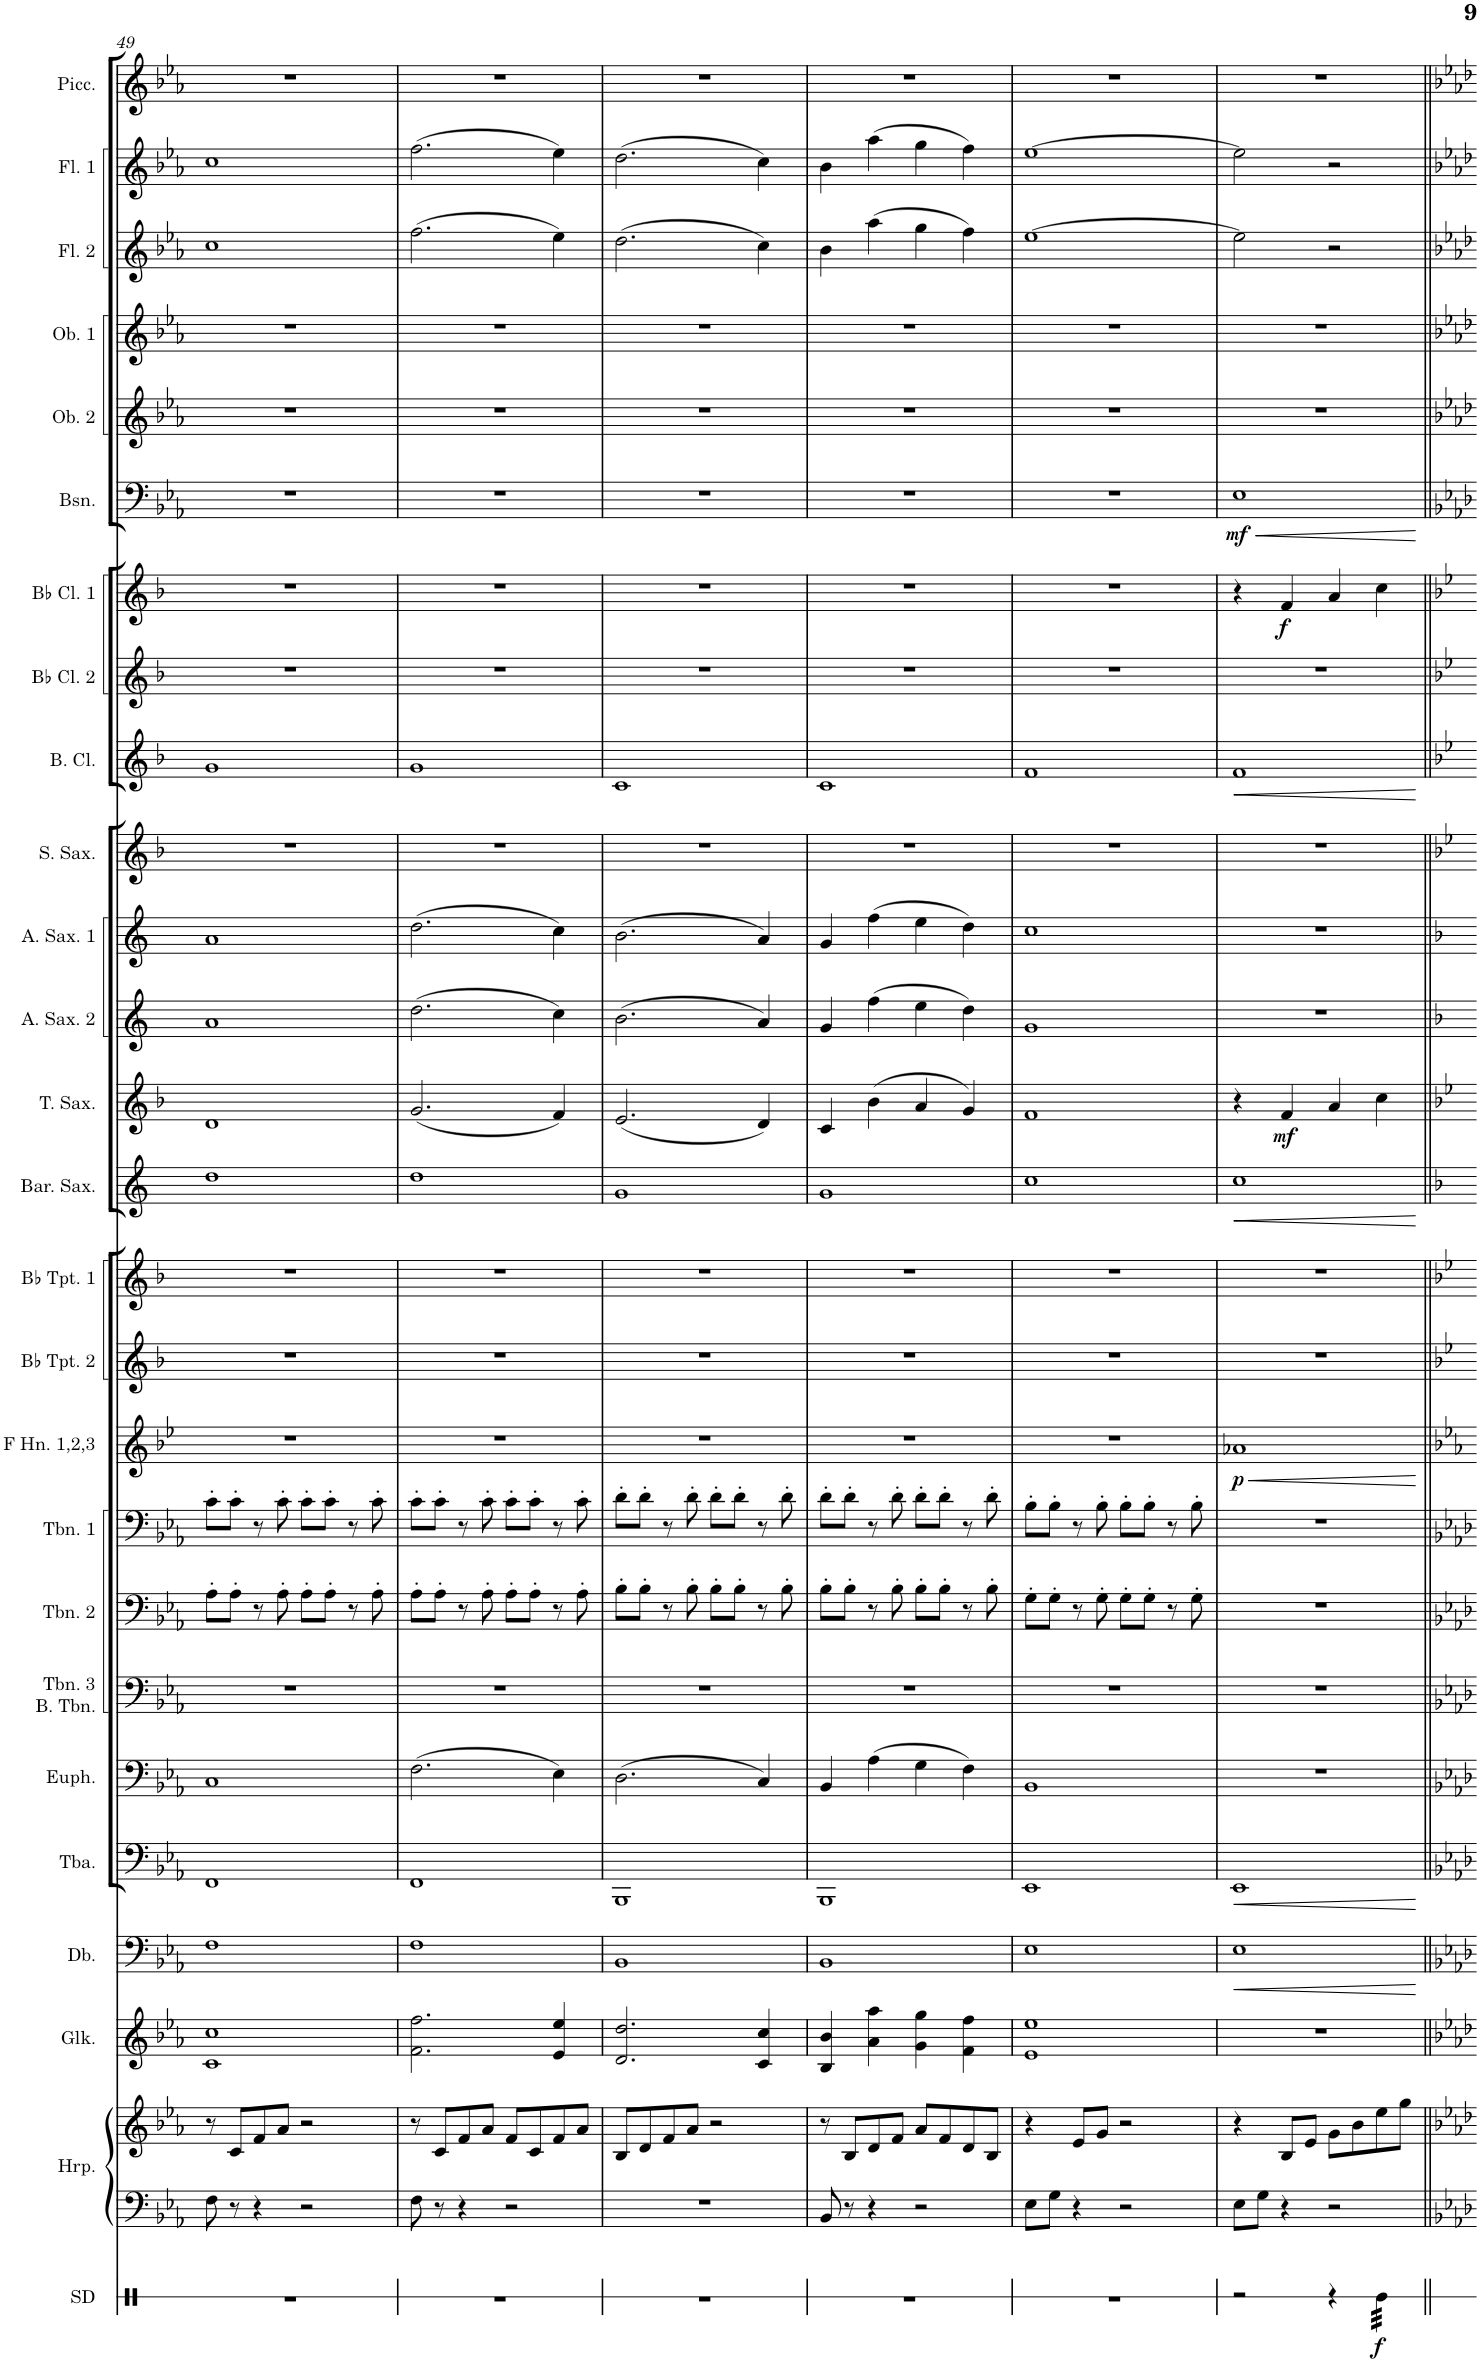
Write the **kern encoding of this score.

**kern	**dynam	**kern	**kern	**kern	**kern	**dynam	**kern	**dynam	**kern	**kern	**kern	**kern	**kern	**dynam	**kern	**kern	**kern	**dynam	**kern	**dynam	**kern	**kern	**kern	**kern	**dynam	**kern	**kern	**dynam	**kern	**dynam	**kern	**kern	**kern	**kern	**kern
*part26	*part26	*part25	*part25	*part24	*part23	*part23	*part22	*part22	*part21	*part20	*part19	*part18	*part17	*part17	*part16	*part15	*part14	*part14	*part13	*part13	*part12	*part11	*part10	*part9	*part9	*part8	*part7	*part7	*part6	*part6	*part5	*part4	*part3	*part2	*part1
*staff27	*staff27	*staff26	*staff25	*staff24	*staff23	*staff23	*staff22	*staff22	*staff21	*staff20	*staff19	*staff18	*staff17	*staff17	*staff16	*staff15	*staff14	*staff14	*staff13	*staff13	*staff12	*staff11	*staff10	*staff9	*staff9	*staff8	*staff7	*staff7	*staff6	*staff6	*staff5	*staff4	*staff3	*staff2	*staff1
*I"Snare Drum	*	*I"Harp	*	*I"Glockenspiel	*I"Double Bass	*	*I"Tuba	*	*I"Euphonium	*I"Trombone 3 &amp; Bass Trombone	*I"Trombone 2	*I"Trombone 1	*I"F Horn 1,2,3	*	*I"Bb Trumpet 2	*I"Bb Trumpet 1	*I"Baritone Saxophone	*	*I"Tenor Saxophone	*	*I"Alto Saxophone 2	*I"Alto Saxophone 1	*I"Soprano Saxophone	*I"Bass Clarinet	*	*I"Bb Clarinet 2	*I"Bb Clarinet 1	*	*I"Bassoon	*	*I"Oboe 2	*I"Oboe 1	*I"Flute 2	*I"Flute 1	*I"Piccolo
*I'SD	*	*I'Hrp.	*	*I'Glk.	*I'Db.	*	*I'Tba.	*	*I'Euph.	*I'Tbn. 3 B. Tbn.	*I'Tbn. 2	*I'Tbn. 1	*I'F Hn. 1,2,3	*	*I'Bb Tpt. 2	*I'Bb Tpt. 1	*I'Bar. Sax.	*	*I'T. Sax.	*	*I'A. Sax. 2	*I'A. Sax. 1	*I'S. Sax.	*I'B. Cl.	*	*I'Bb Cl. 2	*I'Bb Cl. 1	*	*I'Bsn.	*	*I'Ob. 2	*I'Ob. 1	*I'Fl. 2	*I'Fl. 1	*I'Picc.
!!LO:PB:g=z
*clefX	*	*clefF4	*clefG2	*clefG2	*clefF4	*	*clefF4	*	*clefF4	*clefF4	*clefF4	*clefF4	*clefG2	*	*clefG2	*clefG2	*clefG2	*	*clefG2	*	*clefG2	*clefG2	*clefG2	*clefG2	*	*clefG2	*clefG2	*	*clefF4	*	*clefG2	*clefG2	*clefG2	*clefG2	*clefG2
*	*	*	*	*Trd-14c-24	*Trd7c12	*	*	*	*	*	*	*	*Trd4c7	*	*Trd1c2	*Trd1c2	*Trd12c21	*	*Trd8c14	*	*Trd5c9	*Trd5c9	*Trd1c2	*Trd8c14	*	*Trd1c2	*Trd1c2	*	*	*	*	*	*	*	*Trd-7c-12
*k[]	*	*k[b-e-a-]	*k[b-e-a-]	*k[b-e-a-]	*k[b-e-a-]	*	*k[b-e-a-]	*	*k[b-e-a-]	*k[b-e-a-]	*k[b-e-a-]	*k[b-e-a-]	*k[b-e-]	*	*k[b-]	*k[b-]	*k[]	*	*k[b-]	*	*k[]	*k[]	*k[b-]	*k[b-]	*	*k[b-]	*k[b-]	*	*k[b-e-a-]	*	*k[b-e-a-]	*k[b-e-a-]	*k[b-e-a-]	*k[b-e-a-]	*k[b-e-a-]
*M4/4	*	*M4/4	*M4/4	*M4/4	*M4/4	*	*M4/4	*	*M4/4	*M4/4	*M4/4	*M4/4	*M4/4	*	*M4/4	*M4/4	*M4/4	*	*M4/4	*	*M4/4	*M4/4	*M4/4	*M4/4	*	*M4/4	*M4/4	*	*M4/4	*	*M4/4	*M4/4	*M4/4	*M4/4	*M4/4
=49	=49	=49	=49	=49	=49	=49	=49	=49	=49	=49	=49	=49	=49	=49	=49	=49	=49	=49	=49	=49	=49	=49	=49	=49	=49	=49	=49	=49	=49	=49	=49	=49	=49	=49	=49
1r	.	8F\	8r	1c 1cc	1F	.	1FF	.	1C	1r	8A-'\L	8c'\L	1r	.	1r	1r	1dd	.	1d	.	1a	1a	1r	1g	.	1r	1r	.	1r	.	1r	1r	1cc	1cc	1r
.	.	8r	8c/L	.	.	.	.	.	.	.	8A-'\J	8c'\J	.	.	.	.	.	.	.	.	.	.	.	.	.	.	.	.	.	.	.	.	.	.	.
.	.	4r	8f/	.	.	.	.	.	.	.	8r	8r	.	.	.	.	.	.	.	.	.	.	.	.	.	.	.	.	.	.	.	.	.	.	.
.	.	.	8a-/J	.	.	.	.	.	.	.	8A-'\	8c'\	.	.	.	.	.	.	.	.	.	.	.	.	.	.	.	.	.	.	.	.	.	.	.
.	.	2r	2r	.	.	.	.	.	.	.	8A-'\L	8c'\L	.	.	.	.	.	.	.	.	.	.	.	.	.	.	.	.	.	.	.	.	.	.	.
.	.	.	.	.	.	.	.	.	.	.	8A-'\J	8c'\J	.	.	.	.	.	.	.	.	.	.	.	.	.	.	.	.	.	.	.	.	.	.	.
.	.	.	.	.	.	.	.	.	.	.	8r	8r	.	.	.	.	.	.	.	.	.	.	.	.	.	.	.	.	.	.	.	.	.	.	.
.	.	.	.	.	.	.	.	.	.	.	8A-'\	8c'\	.	.	.	.	.	.	.	.	.	.	.	.	.	.	.	.	.	.	.	.	.	.	.
=50	=50	=50	=50	=50	=50	=50	=50	=50	=50	=50	=50	=50	=50	=50	=50	=50	=50	=50	=50	=50	=50	=50	=50	=50	=50	=50	=50	=50	=50	=50	=50	=50	=50	=50	=50
1r	.	8F\	8r	2.f\ 2.ff\	1F	.	1FF	.	(2.F\	1r	8A-'\L	8c'\L	1r	.	1r	1r	1dd	.	(2.g/	.	(2.dd\	(2.dd\	1r	1g	.	1r	1r	.	1r	.	1r	1r	(2.ff\	(2.ff\	1r
.	.	8r	8c/L	.	.	.	.	.	.	.	8A-'\J	8c'\J	.	.	.	.	.	.	.	.	.	.	.	.	.	.	.	.	.	.	.	.	.	.	.
.	.	4r	8f/	.	.	.	.	.	.	.	8r	8r	.	.	.	.	.	.	.	.	.	.	.	.	.	.	.	.	.	.	.	.	.	.	.
.	.	.	8a-/J	.	.	.	.	.	.	.	8A-'\	8c'\	.	.	.	.	.	.	.	.	.	.	.	.	.	.	.	.	.	.	.	.	.	.	.
.	.	2r	8f/L	.	.	.	.	.	.	.	8A-'\L	8c'\L	.	.	.	.	.	.	.	.	.	.	.	.	.	.	.	.	.	.	.	.	.	.	.
.	.	.	8c/	.	.	.	.	.	.	.	8A-'\J	8c'\J	.	.	.	.	.	.	.	.	.	.	.	.	.	.	.	.	.	.	.	.	.	.	.
.	.	.	8f/	4e-/ 4ee-/	.	.	.	.	4E-\)	.	8r	8r	.	.	.	.	.	.	4f/)	.	4cc\)	4cc\)	.	.	.	.	.	.	.	.	.	.	4ee-\)	4ee-\)	.
.	.	.	8a-/J	.	.	.	.	.	.	.	8A-'\	8c'\	.	.	.	.	.	.	.	.	.	.	.	.	.	.	.	.	.	.	.	.	.	.	.
=51	=51	=51	=51	=51	=51	=51	=51	=51	=51	=51	=51	=51	=51	=51	=51	=51	=51	=51	=51	=51	=51	=51	=51	=51	=51	=51	=51	=51	=51	=51	=51	=51	=51	=51	=51
1r	.	1r	8B-/L	2.d/ 2.dd/	1BB-	.	1BBB-	.	(2.D\	1r	8B-'\L	8d'\L	1r	.	1r	1r	1g	.	(2.e/	.	(2.b\	(2.b\	1r	1c	.	1r	1r	.	1r	.	1r	1r	(2.dd\	(2.dd\	1r
.	.	.	8d/	.	.	.	.	.	.	.	8B-'\J	8d'\J	.	.	.	.	.	.	.	.	.	.	.	.	.	.	.	.	.	.	.	.	.	.	.
.	.	.	8f/	.	.	.	.	.	.	.	8r	8r	.	.	.	.	.	.	.	.	.	.	.	.	.	.	.	.	.	.	.	.	.	.	.
.	.	.	8a-/J	.	.	.	.	.	.	.	8B-'\	8d'\	.	.	.	.	.	.	.	.	.	.	.	.	.	.	.	.	.	.	.	.	.	.	.
.	.	.	2r	.	.	.	.	.	.	.	8B-'\L	8d'\L	.	.	.	.	.	.	.	.	.	.	.	.	.	.	.	.	.	.	.	.	.	.	.
.	.	.	.	.	.	.	.	.	.	.	8B-'\J	8d'\J	.	.	.	.	.	.	.	.	.	.	.	.	.	.	.	.	.	.	.	.	.	.	.
.	.	.	.	4c/ 4cc/	.	.	.	.	4C/)	.	8r	8r	.	.	.	.	.	.	4d/)	.	4a/)	4a/)	.	.	.	.	.	.	.	.	.	.	4cc\)	4cc\)	.
.	.	.	.	.	.	.	.	.	.	.	8B-'\	8d'\	.	.	.	.	.	.	.	.	.	.	.	.	.	.	.	.	.	.	.	.	.	.	.
=52	=52	=52	=52	=52	=52	=52	=52	=52	=52	=52	=52	=52	=52	=52	=52	=52	=52	=52	=52	=52	=52	=52	=52	=52	=52	=52	=52	=52	=52	=52	=52	=52	=52	=52	=52
1r	.	8BB-/	8r	4B-/ 4b-/	1BB-	.	1BBB-	.	4BB-/	1r	8B-'\L	8d'\L	1r	.	1r	1r	1g	.	4c/	.	4g/	4g/	1r	1c	.	1r	1r	.	1r	.	1r	1r	4b-\	4b-\	1r
.	.	8r	8B-/L	.	.	.	.	.	.	.	8B-'\J	8d'\J	.	.	.	.	.	.	.	.	.	.	.	.	.	.	.	.	.	.	.	.	.	.	.
.	.	4r	8d/	4a-\ 4aa-\	.	.	.	.	(4A-\	.	8r	8r	.	.	.	.	.	.	(4b-\	.	(4ff\	(4ff\	.	.	.	.	.	.	.	.	.	.	(4aa-\	(4aa-\	.
.	.	.	8f/J	.	.	.	.	.	.	.	8B-'\	8d'\	.	.	.	.	.	.	.	.	.	.	.	.	.	.	.	.	.	.	.	.	.	.	.
.	.	2r	8a-/L	4g\ 4gg\	.	.	.	.	4G\	.	8B-'\L	8d'\L	.	.	.	.	.	.	4a/	.	4ee\	4ee\	.	.	.	.	.	.	.	.	.	.	4gg\	4gg\	.
.	.	.	8f/	.	.	.	.	.	.	.	8B-'\J	8d'\J	.	.	.	.	.	.	.	.	.	.	.	.	.	.	.	.	.	.	.	.	.	.	.
.	.	.	8d/	4f\ 4ff\	.	.	.	.	4F\)	.	8r	8r	.	.	.	.	.	.	4g/)	.	4dd\)	4dd\)	.	.	.	.	.	.	.	.	.	.	4ff\)	4ff\)	.
.	.	.	8B-/J	.	.	.	.	.	.	.	8B-'\	8d'\	.	.	.	.	.	.	.	.	.	.	.	.	.	.	.	.	.	.	.	.	.	.	.
=53	=53	=53	=53	=53	=53	=53	=53	=53	=53	=53	=53	=53	=53	=53	=53	=53	=53	=53	=53	=53	=53	=53	=53	=53	=53	=53	=53	=53	=53	=53	=53	=53	=53	=53	=53
1r	.	8E-\L	4r	1e- 1ee-	1E-	.	1EE-	.	1BB-	1r	8G'\L	8B-'\L	1r	.	1r	1r	1cc	.	1f	.	1g	1cc	1r	1f	.	1r	1r	.	1r	.	1r	1r	[1ee-	[1ee-	1r
.	.	8G\J	.	.	.	.	.	.	.	.	8G'\J	8B-'\J	.	.	.	.	.	.	.	.	.	.	.	.	.	.	.	.	.	.	.	.	.	.	.
.	.	4r	8e-/L	.	.	.	.	.	.	.	8r	8r	.	.	.	.	.	.	.	.	.	.	.	.	.	.	.	.	.	.	.	.	.	.	.
.	.	.	8g/J	.	.	.	.	.	.	.	8G'\	8B-'\	.	.	.	.	.	.	.	.	.	.	.	.	.	.	.	.	.	.	.	.	.	.	.
.	.	2r	2r	.	.	.	.	.	.	.	8G'\L	8B-'\L	.	.	.	.	.	.	.	.	.	.	.	.	.	.	.	.	.	.	.	.	.	.	.
.	.	.	.	.	.	.	.	.	.	.	8G'\J	8B-'\J	.	.	.	.	.	.	.	.	.	.	.	.	.	.	.	.	.	.	.	.	.	.	.
.	.	.	.	.	.	.	.	.	.	.	8r	8r	.	.	.	.	.	.	.	.	.	.	.	.	.	.	.	.	.	.	.	.	.	.	.
.	.	.	.	.	.	.	.	.	.	.	8G'\	8B-'\	.	.	.	.	.	.	.	.	.	.	.	.	.	.	.	.	.	.	.	.	.	.	.
=54	=54	=54	=54	=54	=54	=54	=54	=54	=54	=54	=54	=54	=54	=54	=54	=54	=54	=54	=54	=54	=54	=54	=54	=54	=54	=54	=54	=54	=54	=54	=54	=54	=54	=54	=54
!	!	!	!	!	!	!LO:HP:b	!	!LO:HP:b	!	!	!	!	!	!LO:HP:b	!	!	!	!LO:HP:b	!	!	!	!	!	!	!LO:HP:b	!	!	!	!	!LO:HP:b	!	!	!	!	!
!	!	!	!	!	!	!	!	!	!	!	!	!	!	!LO:DY:n=1:b	!	!	!	!	!	!	!	!	!	!	!	!	!	!	!	!LO:DY:n=1:b	!	!	!	!	!
2r	.	8E-\L	4r	1r	1E-	<	1EE-	<	1r	1r	1r	1r	1a-X	< p	1r	1r	1cc	<	4r	.	1r	1r	1r	1f	<	1r	4r	.	1E-	< mf	1r	1r	2ee-\]	2ee-\]	1r
.	.	8G\J	.	.	.	.	.	.	.	.	.	.	.	.	.	.	.	.	.	.	.	.	.	.	.	.	.	.	.	.	.	.	.	.	.
!	!	!	!	!	!	!	!	!	!	!	!	!	!	!	!	!	!	!	!	!LO:DY:b	!	!	!	!	!	!	!	!LO:DY:b	!	!	!	!	!	!	!
.	.	4r	8B-/L	.	.	.	.	.	.	.	.	.	.	.	.	.	.	.	4f/	mf	.	.	.	.	.	.	4f/	f	.	.	.	.	.	.	.
.	.	.	8e-/J	.	.	.	.	.	.	.	.	.	.	.	.	.	.	.	.	.	.	.	.	.	.	.	.	.	.	.	.	.	.	.	.
4r	.	2r	8g\L	.	.	.	.	.	.	.	.	.	.	.	.	.	.	.	4a/	.	.	.	.	.	.	.	4a/	.	.	.	.	.	2r	2r	.
.	.	.	8b-\	.	.	.	.	.	.	.	.	.	.	.	.	.	.	.	.	.	.	.	.	.	.	.	.	.	.	.	.	.	.	.	.
!	!LO:DY:b	!	!	!	!	!	!	!	!	!	!	!	!	!	!	!	!	!	!	!	!	!	!	!	!	!	!	!	!	!	!	!	!	!	!
*tremolo	*	*	*	*	*	*	*	*	*	*	*	*	*	*	*	*	*	*	*	*	*	*	*	*	*	*	*	*	*	*	*	*	*	*	*
32Re\LLL	f	.	8ee-\	.	.	.	.	.	.	.	.	.	.	.	.	.	.	.	4cc\	.	.	.	.	.	.	.	4cc\	.	.	.	.	.	.	.	.
32Re\	.	.	.	.	.	.	.	.	.	.	.	.	.	.	.	.	.	.	.	.	.	.	.	.	.	.	.	.	.	.	.	.	.	.	.
32Re\	.	.	.	.	.	.	.	.	.	.	.	.	.	.	.	.	.	.	.	.	.	.	.	.	.	.	.	.	.	.	.	.	.	.	.
32Re\	.	.	.	.	.	.	.	.	.	.	.	.	.	.	.	.	.	.	.	.	.	.	.	.	.	.	.	.	.	.	.	.	.	.	.
32Re\	.	.	8gg\J	.	.	.	.	.	.	.	.	.	.	.	.	.	.	.	.	.	.	.	.	.	.	.	.	.	.	.	.	.	.	.	.
32Re\	.	.	.	.	.	.	.	.	.	.	.	.	.	.	.	.	.	.	.	.	.	.	.	.	.	.	.	.	.	.	.	.	.	.	.
32Re\	.	.	.	.	.	.	.	.	.	.	.	.	.	.	.	.	.	.	.	.	.	.	.	.	.	.	.	.	.	.	.	.	.	.	.
32Re\JJJ	.	.	.	.	.	.	.	.	.	.	.	.	.	.	.	.	.	.	.	.	.	.	.	.	.	.	.	.	.	.	.	.	.	.	.
*Xtremolo	*	*	*	*	*	*	*	*	*	*	*	*	*	*	*	*	*	*	*	*	*	*	*	*	*	*	*	*	*	*	*	*	*	*	*
.	.	.	.	.	.	[	.	[	.	.	.	.	.	[	.	.	.	[	.	.	.	.	.	.	[	.	.	.	.	[	.	.	.	.	.
=||	=||	=||	=||	=||	=||	=||	=||	=||	=||	=||	=||	=||	=||	=||	=||	=||	=||	=||	=||	=||	=||	=||	=||	=||	=||	=||	=||	=||	=||	=||	=||	=||	=||	=||	=||
*-	*-	*-	*-	*-	*-	*-	*-	*-	*-	*-	*-	*-	*-	*-	*-	*-	*-	*-	*-	*-	*-	*-	*-	*-	*-	*-	*-	*-	*-	*-	*-	*-	*-	*-	*-
